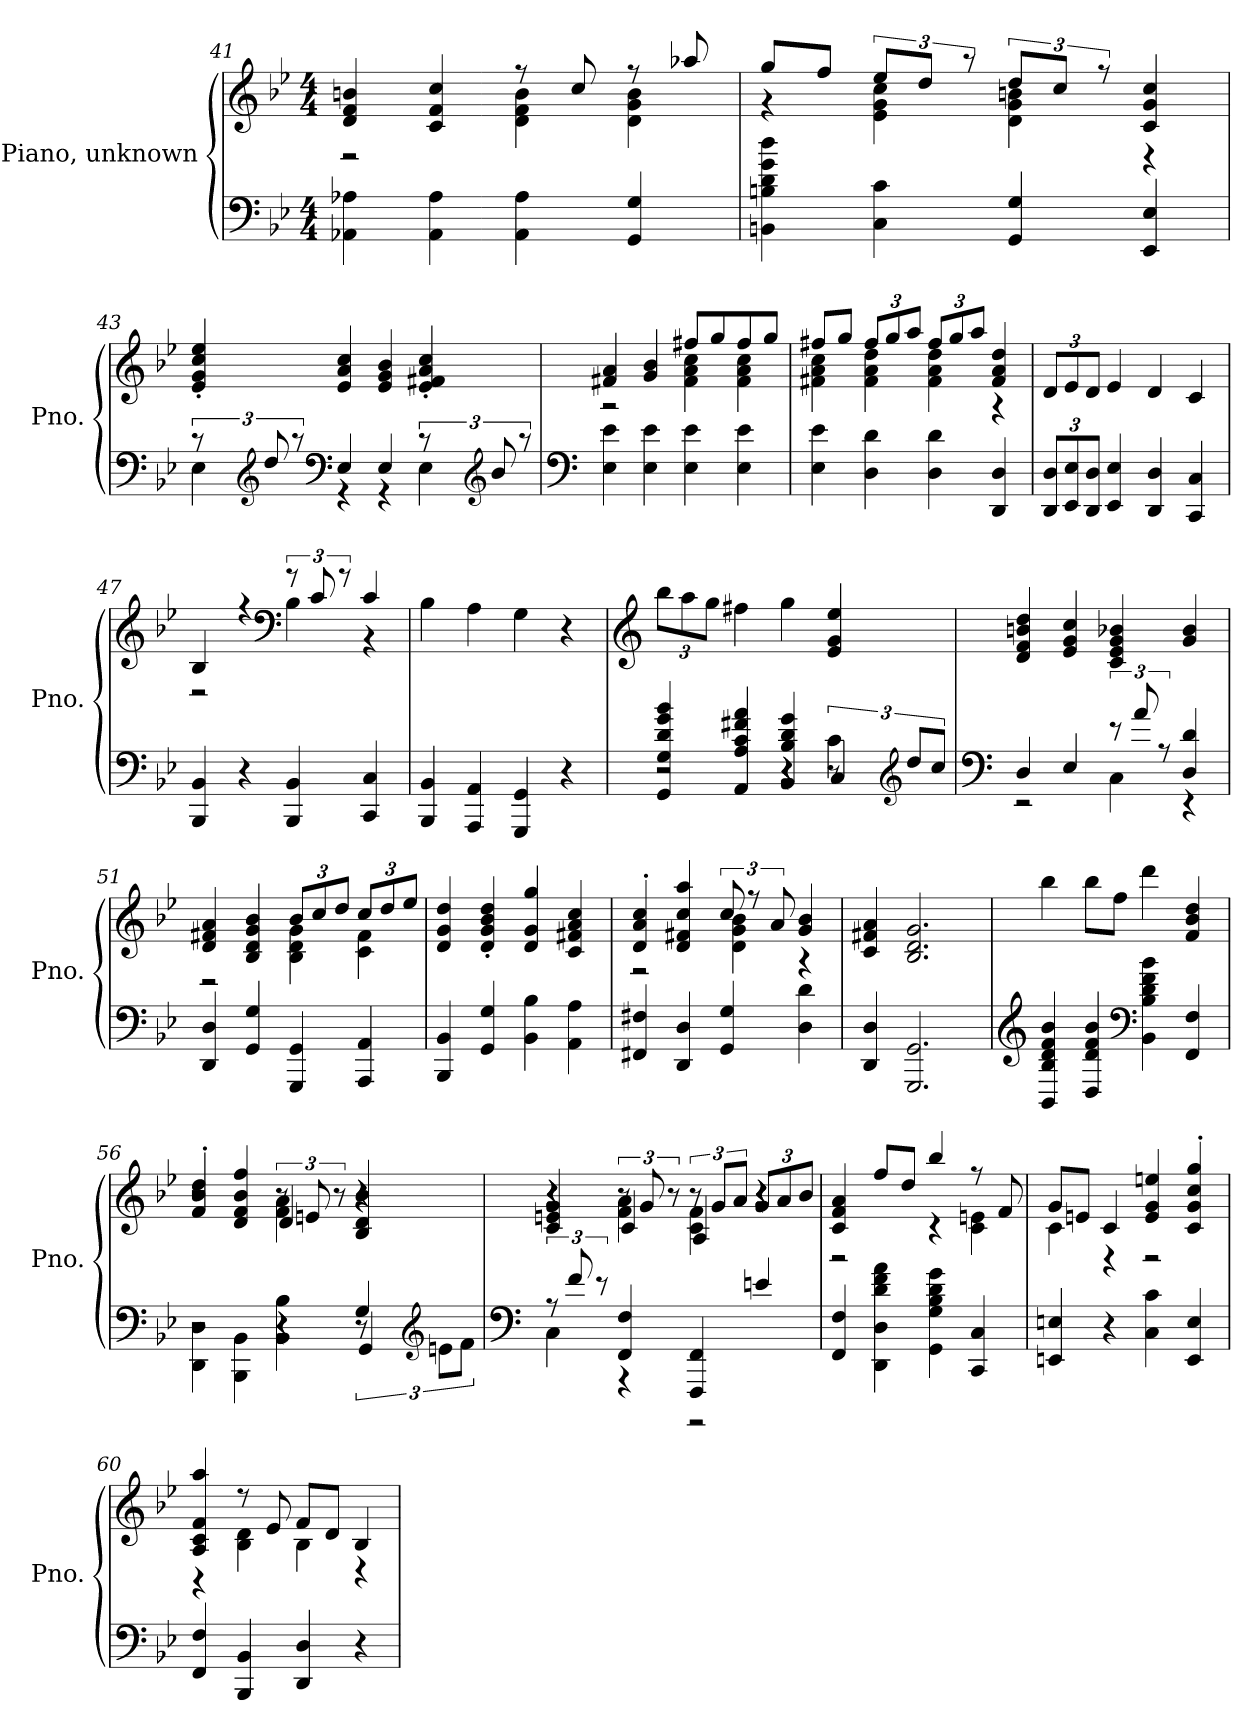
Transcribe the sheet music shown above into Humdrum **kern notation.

**kern	**kern
*part1	*part1
*staff2	*staff1
*I"Piano, unknown	*
*I'Pno.	*
*clefF4	*clefG2
*k[b-e-]	*k[b-e-]
*M4/4	*M4/4
=41	=41
*	*^
4AA-X\ 4A-X\	4d/ 4f/ 4bn/	2r
4AA-\ 4A-\	4c/ 4f/ 4cc/	.
4AA-\ 4A-\	8r	4d\ 4f\ 4b\
.	8cc/	.
4GG/ 4G/	8r	4d\ 4g\ 4b\
.	8aa-X/	.
=42	=42	=42
4BBn\ 4Bn\ 4d\ 4g\ 4dd\	8gg/L	4r
.	8ff/J	.
4C\ 4c\	12ee-/L	4e-\ 4g\ 4cc\
.	12dd/J	.
.	12r	.
4GG/ 4G/	12dd/L	4d\ 4g\ 4bn\
.	12cc/J	.
.	12r	.
4EE-/ 4E-/	4c/ 4g/ 4cc/	4r
*	*v	*v
!!LO:LB:g=z
=43	=43
*^	*
12r	4E-\	4e-/' 4g/' 4cc/' 4ee-/'
*clefG2	*	*
12dd/	.	.
12r	.	.
*clefF4	*	*
4E-/	4r	4e-/ 4a/ 4cc/
4E-/	4r	4e-/ 4g/ 4b-/
12r	4E-\	4e-/' 4f#X/' 4a/' 4cc/'
*clefG2	*	*
12b-/	.	.
12r	.	.
*v	*v	*
=44	=44
*clefF4	*
*	*^
4E-\ 4e-\	4f#X/ 4a/	2r
4E-\ 4e-\	4g/ 4b-/	.
4E-\ 4e-\	8ff#X/L	4f#\ 4a\ 4cc\
.	8gg/	.
4E-\ 4e-\	8ff#/	4f#\ 4a\ 4cc\
.	8gg/J	.
=45	=45	=45
4E-\ 4e-\	8ff#X/L	4f#X\ 4a\ 4cc\
.	8gg/J	.
*	*Xbrackettup	*
4D\ 4d\	12ff#/L	4f#\ 4a\ 4dd\
.	12gg/	.
.	12aa/J	.
4D\ 4d\	12ff#/L	4f#\ 4a\ 4dd\
.	12gg/	.
.	12aa/J	.
4DD/ 4D/	4f#/ 4a/ 4dd/	4r
*	*v	*v
=46	=46
*Xbrackettup	*
12DD/ 12D/L	12d/L
12EE-/ 12E-/	12e-/
12DD/ 12D/J	12d/J
4EE-/ 4E-/	4e-/
4DD/ 4D/	4d/
4CC/ 4C/	4c/
!!LO:PB:g=z
=47	=47
*	*^
4BBB-/ 4BB-/	4B-/	2r
4r	4r	.
*	*clefF4	*
*	*brackettup	*
4BBB-/ 4BB-/	12r	4B-\
.	12c/	.
.	12r	.
4CC/ 4C/	4c/	4r
*	*v	*v
=48	=48
4BBB-/ 4BB-/	4B-\
4AAA/ 4AA/	4A\
4GGG/ 4GG/	4G\
4r	4r
=49	=49
*	*clefG2
*^	*
*	*^	*
*	*	*	*Xbrackettup
4GG/ 4G/ 4d/ 4g/ 4b-/	2r	2r	12bb-\L
.	.	.	12aa\
.	.	.	12gg\J
4AA/ 4A/ 4c/ 4f#X/ 4a/	.	.	4ff#X\
4BB-/ 4B-/ 4d/ 4g/	4r	4r	4gg\
*brackettup	*	*	*
12r	4c\	4C/	4e-/ 4g/ 4ee-/
*clefG2	*	*	*
12dd/L	.	.	.
12cc/J	.	.	.
*v	*v	*v	*
=50	=50
*clefF4	*
*^	*
4D/	2r	4d/ 4f/ 4bn/ 4dd/
4E-/	.	4e-/ 4g/ 4cc/
12r	4C\	4c/ 4e-/ 4g/ 4b-X/
12a/	.	.
12r	.	.
4D/ 4d/	4r	4g/ 4b-/
*v	*v	*
!!LO:LB:g=z
=51	=51
*	*^
4DD/ 4D/	4d/ 4f#X/ 4a/	2r
4GG/ 4G/	4B-/ 4d/ 4g/ 4b-/	.
4GGG/ 4GG/	12b-/L	4B-\ 4d\ 4g\
.	12cc/	.
.	12dd/J	.
4AAA/ 4AA/	12cc/L	4c\ 4f#\
.	12dd/	.
.	12ee-/J	.
*	*v	*v
=52	=52
4BBB-/ 4BB-/	4d/ 4g/ 4dd/
4GG/ 4G/	4d/' 4g/' 4b-/' 4dd/'
4BB-\ 4B-\	4d/ 4g/ 4gg/
4AA\ 4A\	4c/ 4f#X/ 4a/ 4cc/
=53	=53
*	*^
4FF#X/ 4F#X/	4d/' 4a/' 4cc/'	2r
4DD/ 4D/	4d/ 4f#X/ 4cc/ 4aa/	.
*	*brackettup	*
4GG/ 4G/	12cc/	4d\ 4g\ 4b-\
.	12r	.
.	12a/	.
4D\ 4d\	4g/ 4b-/	4r
*	*v	*v
=54	=54
4DD/ 4D/	4c/ 4f#X/ 4a/
2.GGG/ 2.GG/	2.B-/ 2.d/ 2.g/
=55	=55
*clefG2	*
4BB-/ 4B-/ 4d/ 4f/ 4b-/	4bb-\
4D/ 4d/ 4f/ 4b-/	8bb-\L
.	8ff\J
*clefF4	*
4BB-\ 4B-\ 4d\ 4f\ 4b-\	4ddd\
4FF/ 4F/	4f/ 4b-/ 4dd/
!!LO:LB:g=z
=56	=56
*^	*^
*	*^	*	*^
2r	4DD\ 4D\	2r	4f/' 4b-/' 4dd/'	2r	2r
.	4BBB-\ 4BB-\	.	4d/ 4f/ 4b-/ 4ff/	.	.
4r	4BB-\ 4B-\	4r	12r	4f\ 4a\	4d/
.	.	.	12en/	.	.
.	.	.	12r	.	.
4G/	12r	4GG/	4B-/ 4d/ 4b-/	4r	4r
*clefG2	*	*	*	*	*
.	12en\L	.	.	.	.
.	12f\J	.	.	.	.
*v	*v	*v	*	*	*
=57	=57	=57	=57
*clefF4	*	*	*
*^	*	*	*
12r	4C\	4c/ 4en/ 4g/	4r	4r
12f/	.	.	.	.
12r	.	.	.	.
4FF/ 4F/	4r	12r	4f\ 4a\	4c/
.	.	12g/	.	.
.	.	12r	.	.
4FFF/ 4FF/	2r	12r	4c\ 4f\	4A/
.	.	12g/L	.	.
.	.	12a/J	.	.
*	*	*Xbrackettup	*	*
4en/	.	12g/L	4r	4r
.	.	12a/	.	.
.	.	12b-/J	.	.
*v	*v	*	*	*
*	*	*v	*v
=58	=58	=58
4FF/ 4F/	4c/ 4f/ 4a/	2r
4DD\ 4D\ 4d\ 4f\ 4a\	8ff/L	.
.	8dd/J	.
4GG\ 4G\ 4B-\ 4d\ 4g\	4bb-/	4r
4CC/ 4C/	8r	4c\ 4en\
.	8f/	.
=59	=59	=59
4EEn/ 4En/	8g/L	4c\
.	8en/J	.
4r	4c/	4r
4C\ 4c\	4e/ 4g/ 4een/	2r
4EE/ 4E/	4c/' 4g/' 4cc/' 4gg/'	.
!!LO:LB:g=z	!!
=60	=60	=60
4FF/ 4F/	4A/ 4c/ 4f/ 4aa/	4r
4BBB-/ 4BB-/	8r	4B-\ 4d\
.	8e-/	.
4DD/ 4D/	8f/L	4B-\
.	8d/J	.
4r	4B-/	4r
*	*v	*v
=	=
*-	*-
